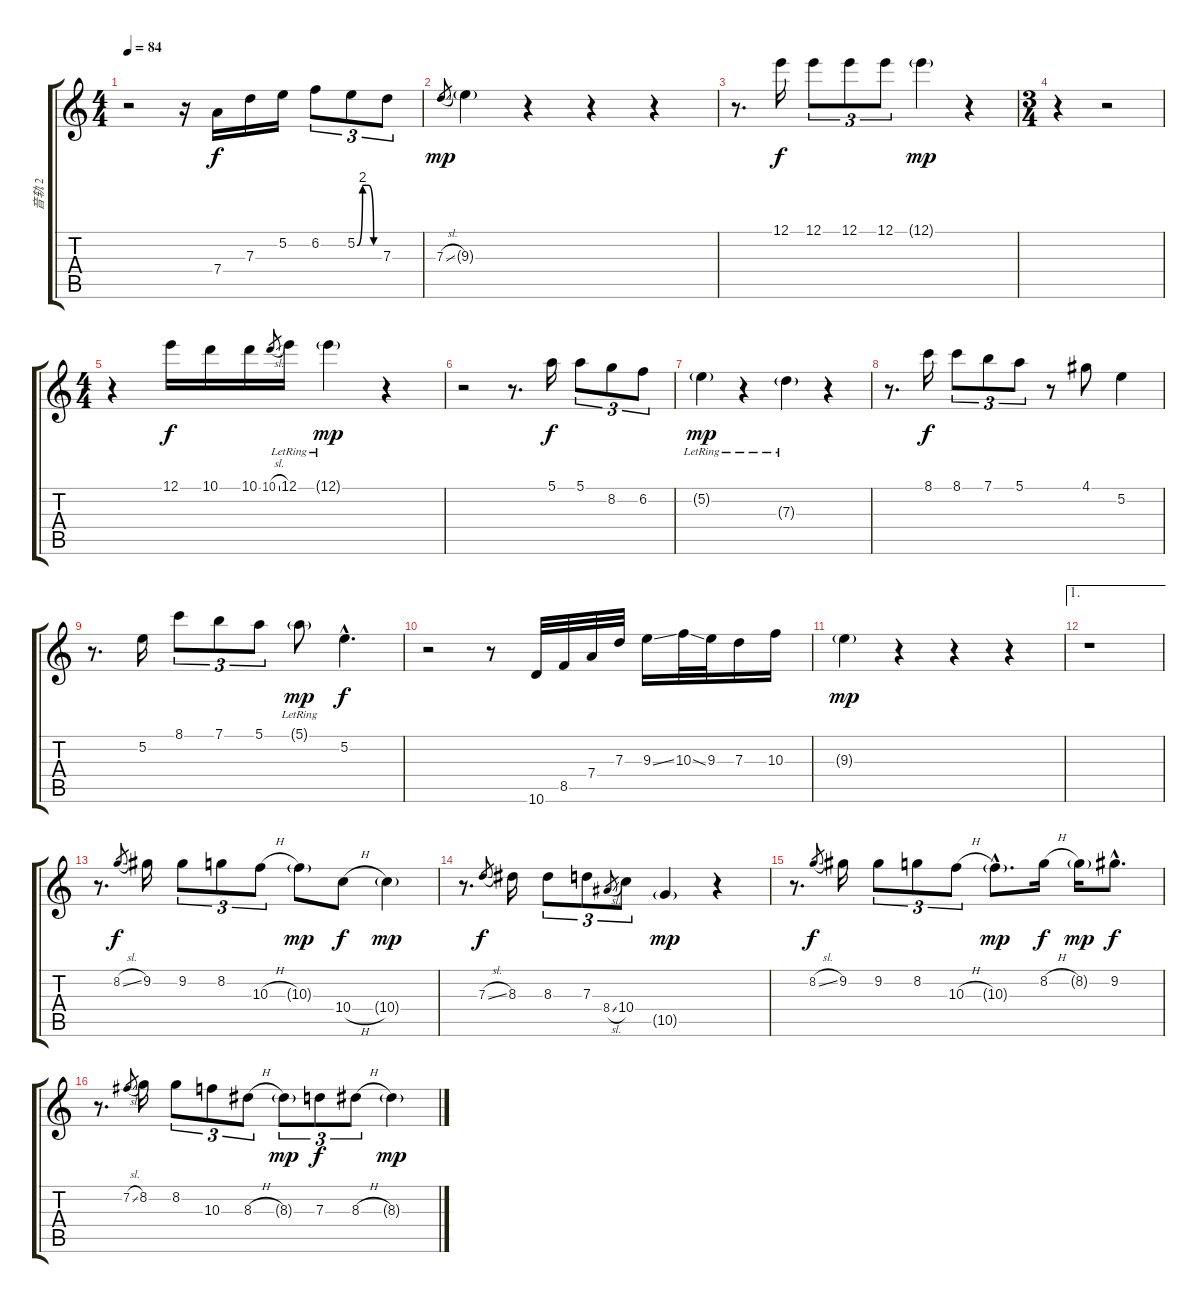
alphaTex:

\track ("音轨 2" "音轨 2") {instrument acousticguitarnylon}
\staff {score tabs}
\tuning (E4 B3 G3 D3 A2 E2) {hide}
\ts (4 4)
\tempo 84
\clef g2
\ks c
r.2{dy mp} r.16 7.4.16{dy f} 7.3.16 5.2.16 6.2.8{tu (3 2)} 5.2{be (custom 0 0 15 8 30 8 45 0 60 0)}.8{tu (3 2)} 7.3.8{tu (3 2)} |
7.3{sl}.8{gr dy mp} 9.3{g}.4 r.4 r.4 r.4 |
r.8{d} 12.1.16{dy f} 12.1.8{tu (3 2)} 12.1.8{tu (3 2)} 12.1.8{tu (3 2)} 12.1{g}.4{dy mp} r.4 |
\ts (3 4)
r.4 r.2 |
\ts (4 4)
r.4 12.1.16{dy f} 10.1.16 10.1.16 10.1{sl}.8{gr} 12.1{lr}.16 12.1{g lr}.4{dy mp} r.4 |
r.2 r.8{d} 5.1.16{dy f} 5.1.8{tu (3 2)} 8.2.8{tu (3 2)} 6.2.8{tu (3 2)} |
5.2{g lr}.4{dy mp} r.4 7.3{g lr}.4 r.4 |
r.8{d} 8.1.16{dy f} 8.1.8{tu (3 2)} 7.1.8{tu (3 2)} 5.1.8{tu (3 2)} r.8 4.1.8 5.2.4 |
r.8{d} 5.2.16 8.1.8{tu (3 2)} 7.1.8{tu (3 2)} 5.1.8{tu (3 2)} 5.1{g lr}.8{dy mp} 5.2{hac}.4{d dy f} |
r.2 r.8 10.6.32 8.5.32 7.4.32 7.3.32 9.3{ss}.16 10.3{ss}.32 9.3.32 7.3.16 10.3.16 |
9.3{g}.4{dy mp} r.4 r.4 r.4 |
\ae 1
r.1 |
r.8{d} 8.2{sl}.8{gr dy f} 9.2.16 9.2.8{tu (3 2)} 8.2.8{tu (3 2)} 10.3{h}.8{tu (3 2)} 10.3{g}.8{dy mp} 10.4{h}.8{dy f} 10.4{g}.4{dy mp} |
r.8{d} 7.3{sl}.8{gr dy f} 8.3.16 8.3.8{tu (3 2)} 7.3.8{tu (3 2)} 8.4{sl}.8{gr} 10.4.8{tu (3 2)} 10.5{g}.4{dy mp} r.4 |
r.8{d} 8.2{sl}.8{gr dy f} 9.2.16 9.2.8{tu (3 2)} 8.2.8{tu (3 2)} 10.3{h}.8{tu (3 2)} 10.3{g hac}.8{d dy mp} 8.2{h}.16{dy f} 8.2{g}.16{dy mp} 9.2{hac}.8{d dy f} |
r.8{d} 7.2{sl}.8{gr} 8.2.16 8.2.8{tu (3 2)} 10.3.8{tu (3 2)} 8.3{h}.8{tu (3 2)} 8.3{g}.8{tu (3 2) dy mp} 7.3.8{tu (3 2) dy f} 8.3{h}.8{tu (3 2)} 8.3{g}.4{dy mp}
